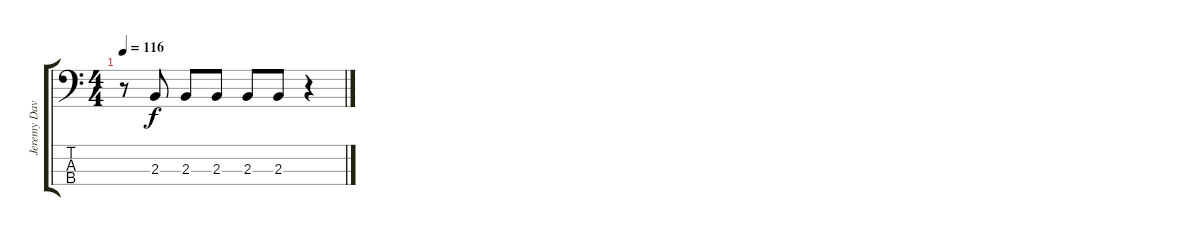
\track ("Jeremy Davis" "Jeremy Dav") {instrument electricbassfinger}
\staff {score tabs}
\tuning (G2 D2 A1 E1) {hide}
\ts (4 4)
\tempo 116
\clef f4
\ks c
r.8{dy f} 2.3.8 2.3.8 2.3.8 2.3.8 2.3.8 r.4
